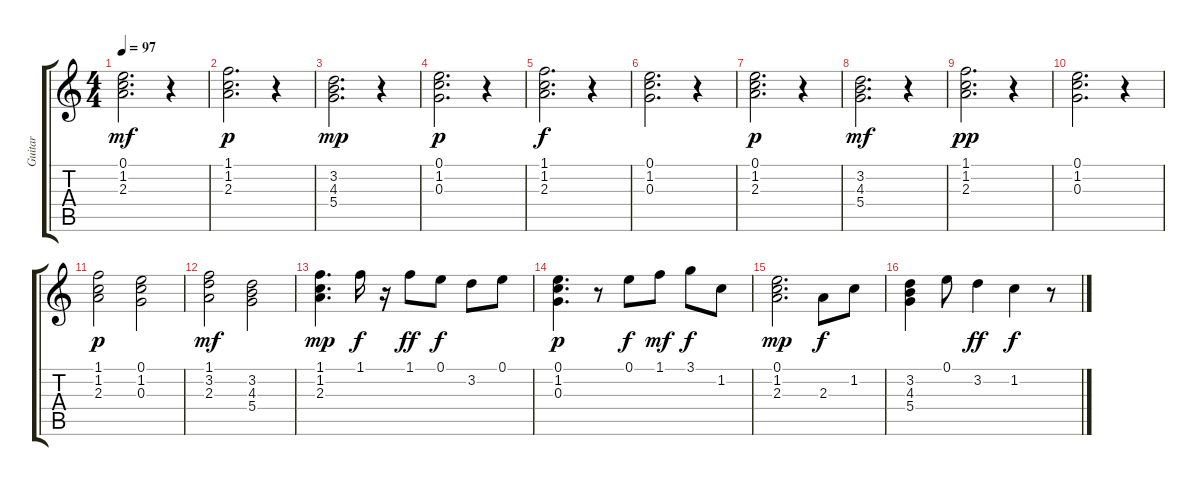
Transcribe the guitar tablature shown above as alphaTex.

\track ("Guitar" "Guitar") {instrument acousticguitarsteel}
\staff {score tabs}
\tuning (E4 B3 G3 D3 A2 E2) {hide}
\ts (4 4)
\tempo 97
\clef g2
\ks c
(0.1 1.2 2.3).2{d dy mf} r.4 |
(1.1 1.2 2.3).2{d dy p} r.4 |
(3.2 4.3 5.4).2{d dy mp} r.4 |
(0.1 1.2 0.3).2{d dy p} r.4 |
(1.1 1.2 2.3).2{d dy f} r.4 |
(0.1 1.2 0.3).2{d} r.4 |
(0.1 1.2 2.3).2{d dy p} r.4 |
(3.2 4.3 5.4).2{d dy mf} r.4 |
(1.1 1.2 2.3).2{d dy pp} r.4 |
(0.1 1.2 0.3).2{d} r.4 |
(1.1 1.2 2.3).2{dy p} (0.1 1.2 0.3).2 |
(1.1 3.2 2.3).2{dy mf} (3.2 4.3 5.4).2 |
(1.1 1.2 2.3).4{d dy mp} 1.1.16{dy f} r.16 1.1.8{dy ff} 0.1.8{dy f} 3.2.8 0.1.8 |
(0.1 1.2 0.3).4{d dy p} r.8 0.1.8{dy f} 1.1.8{dy mf} 3.1.8{dy f} 1.2.8 |
(0.1 1.2 2.3).2{d dy mp} 2.3.8{dy f} 1.2.8 |
(3.2 4.3 5.4).4 0.1.8 3.2.4{dy ff} 1.2.4{dy f} r.8
